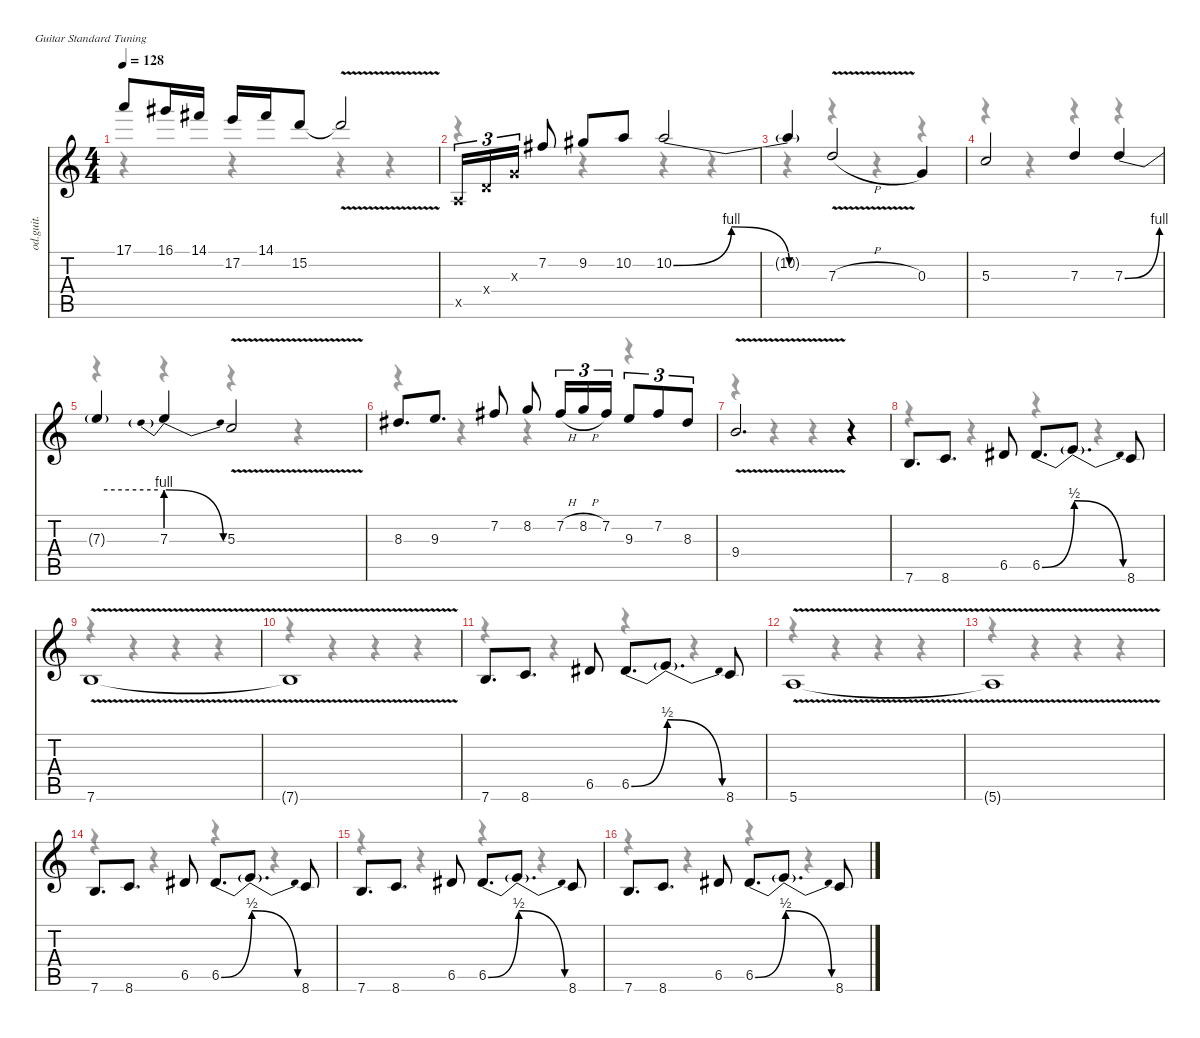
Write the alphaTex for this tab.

\defaultSystemsLayout 4
\hideDynamics
\bracketExtendMode nobrackets
\track ("Guitar 1" "od.guit.") {instrument overdrivenguitar}
\staff {score tabs}
\tuning (E4 B3 G3 D3 A2 E2)
\voice
\ts (4 4)
\tempo 128
\clef g2
\ks c
17.1.8{dy f beam Up} 16.1{acc #}.16{beam Up} 14.1{acc #}.16{beam Up} 17.2.16{beam Up} 14.1{acc #}.16{beam Up} 15.2.8{beam Up} 15.2{v t}.2{beam Up} |
0.5{x}.16{tu (3 2) beam Up} 0.4{x}.16{tu (3 2) beam Up} 0.3{x}.16{tu (3 2) beam Up} 7.2{acc #}.8{beam Up} 9.2{acc #}.8{beam Up} 10.2.8{beam Up} 10.2{be (bendrelease 0 0 30 4 30 4 60 0)}.2{beam Up} |
10.2{be (hold 0 0 60 0) t}.4{beam Up} 7.3{v h}.2{beam Up} 0.3.4{beam Up} |
5.3.2{beam Up} 7.3.4{beam Up} 7.3{be (bend 0 0 60 4)}.4{beam Up} |
7.3{be (hold 0 4 60 4) t}.4{beam Up} 7.3{be (prebendrelease 0 4 15 0)}.4{beam Up} 5.3{v}.2{beam Up} |
8.3{acc #}.8{d beam Up} 9.3.8{d beam Up} 7.2{acc #}.8{beam Up} 8.2.8{beam Up} 7.2{h acc #}.16{tu (3 2) beam Up} 8.2{h}.16{tu (3 2) beam Up} 7.2{acc #}.16{tu (3 2) beam Up} 9.3.8{tu (3 2) beam Up} 7.2{acc #}.8{tu (3 2) beam Up} 8.3{acc #}.8{tu (3 2) beam Up} |
9.4{v}.2{d beam Up} r.4{beam Up} |
7.6.8{d beam Up} 8.6.8{d beam Up} 6.5{acc #}.8{beam Up} 6.5{be (bend 0 0 60 2) acc #}.8{d beam Up} 6.5{be (release 0 2 30 0) t}.8{d beam Up} 8.6.8{beam Up} |
7.6{v}.1{beam Up} |
7.6{v t}.1{beam Up} |
7.6.8{d beam Up} 8.6.8{d beam Up} 6.5{acc #}.8{beam Up} 6.5{be (bend 0 0 60 2) acc #}.8{d beam Up} 6.5{be (release 0 2 30 0) t}.8{d beam Up} 8.6.8{beam Up} |
5.6{v}.1{beam Up} |
5.6{v t}.1{beam Up} |
7.6.8{d beam Up} 8.6.8{d beam Up} 6.5{acc #}.8{beam Up} 6.5{be (bend 0 0 60 2) acc #}.8{d beam Up} 6.5{be (release 0 2 30 0) t}.8{d beam Up} 8.6.8{beam Up} |
7.6.8{d beam Up} 8.6.8{d beam Up} 6.5{acc #}.8{beam Up} 6.5{be (bend 0 0 60 2) acc #}.8{d beam Up} 6.5{be (release 0 2 30 0) t}.8{d beam Up} 8.6.8{beam Up} |
7.6.8{d beam Up} 8.6.8{d beam Up} 6.5{acc #}.8{beam Up} 6.5{be (bend 0 0 60 2) acc #}.8{d beam Up} 6.5{be (release 0 2 30 0) t}.8{d beam Up} 8.6.8{beam Up}
\voice
\clef g2
\ottava regular
\simile none
\ks c
r.4{dy mf beam Down} r.4{beam Down} r.4{beam Down} r.4{beam Down} |
r.4{beam Down} r.4{beam Down} r.4{beam Down} r.4{beam Down} |
r.4{beam Down} r.4{beam Down} r.4{beam Down} r.4{beam Down} |
r.4{beam Down} r.4{beam Down} r.4{beam Down} r.4{beam Down} |
r.4{beam Down} r.4{beam Down} r.4{beam Down} r.4{beam Down} |
r.4{beam Down} r.4{beam Down} r.4{beam Down} r.4{beam Down} |
r.4{beam Down} r.4{beam Down} r.4{beam Down} r.4{beam Down} |
r.4{beam Down} r.4{beam Down} r.4{beam Down} r.4{beam Down} |
r.4{beam Down} r.4{beam Down} r.4{beam Down} r.4{beam Down} |
r.4{beam Down} r.4{beam Down} r.4{beam Down} r.4{beam Down} |
r.4{beam Down} r.4{beam Down} r.4{beam Down} r.4{beam Down} |
r.4{beam Down} r.4{beam Down} r.4{beam Down} r.4{beam Down} |
r.4{beam Down} r.4{beam Down} r.4{beam Down} r.4{beam Down} |
r.4{beam Down} r.4{beam Down} r.4{beam Down} r.4{beam Down} |
r.4{beam Down} r.4{beam Down} r.4{beam Down} r.4{beam Down} |
r.4{beam Down} r.4{beam Down} r.4{beam Down} r.4{beam Down}
